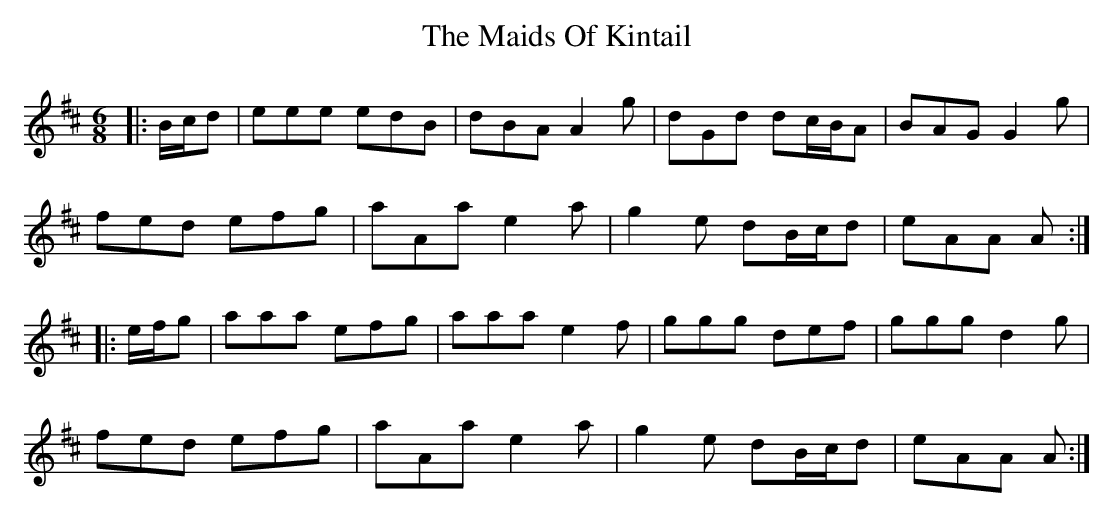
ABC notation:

X:1
T: The Maids Of Kintail
M: 6/8
L: 1/8
K: Amix
|:B/c/d|eee edB|dBA A2g|dGd dc/B/A|BAG G2 g|
fed efg|aAa e2a|g2 e dB/c/d|eAA A:|
|:e/f/g|aaa efg|aaa e2 f|ggg def|ggg d2 g|
fed efg|aAa e2a|g2 e dB/c/d|eAA A:|
